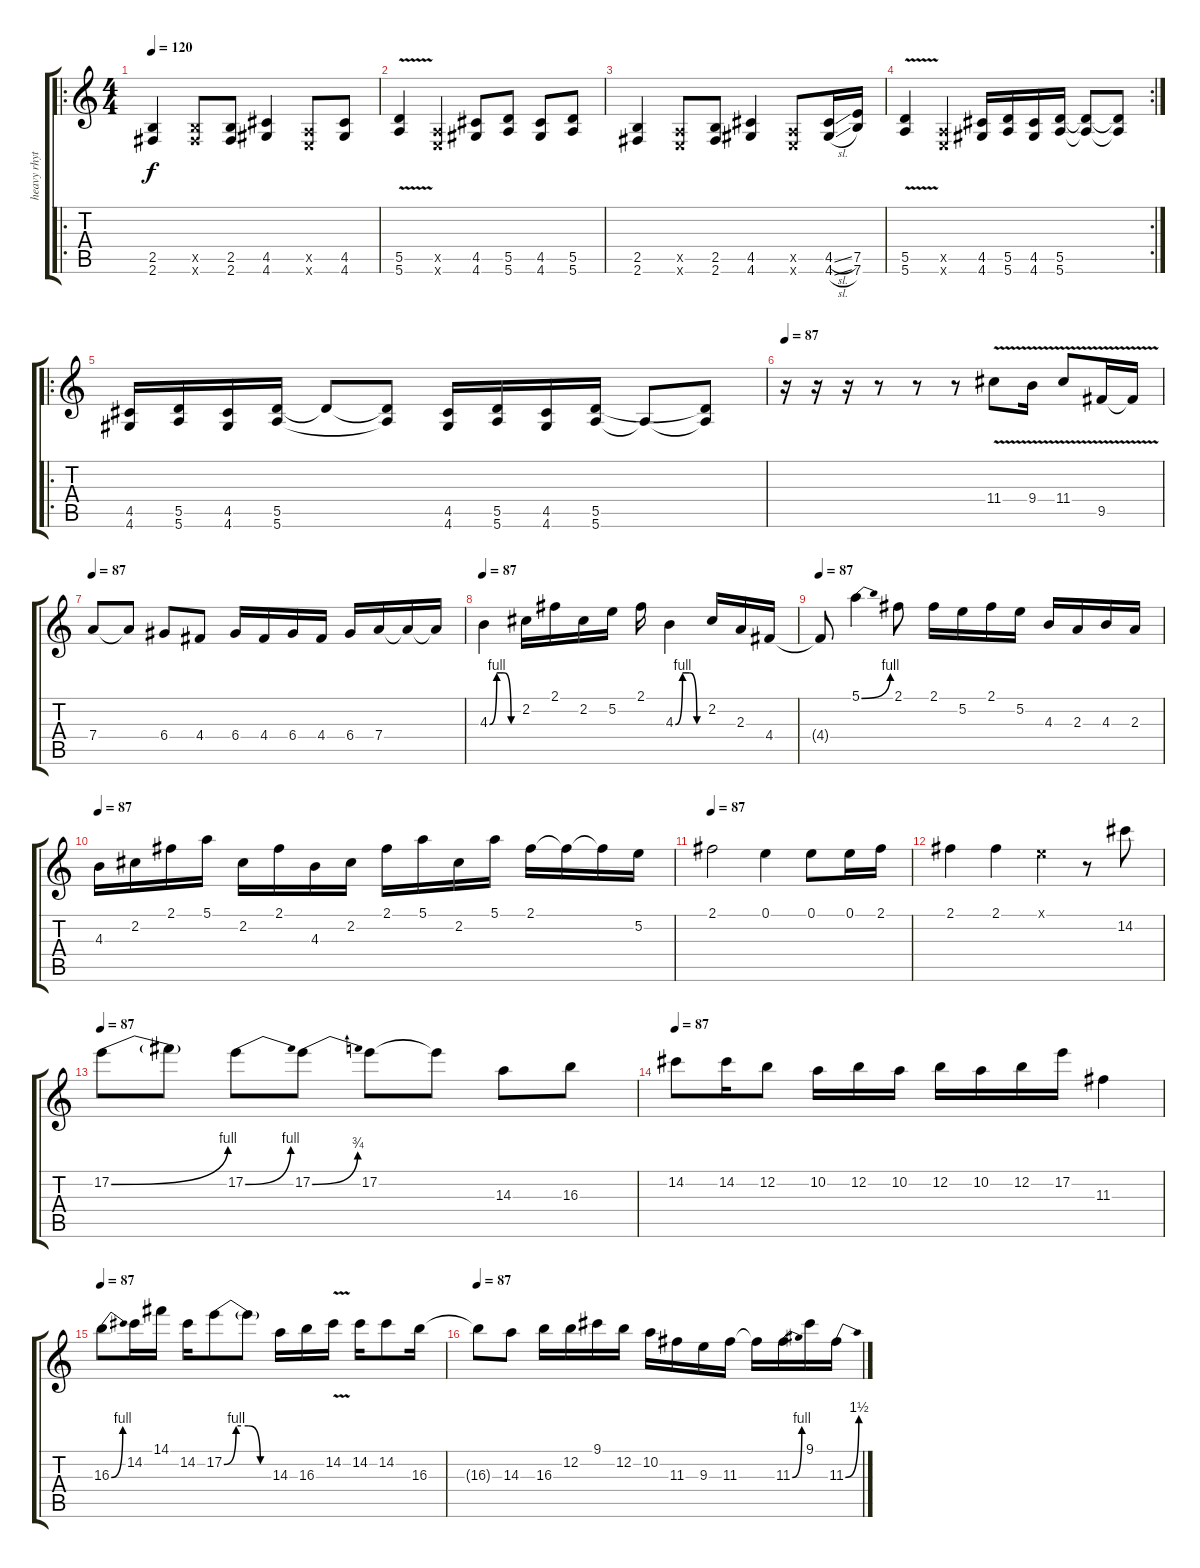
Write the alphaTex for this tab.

\track ("heavy rhytm/solo (alexandre)" "heavy rhyt") {instrument overdrivenguitar}
\staff {score tabs}
\tuning (E4 B3 G3 D3 A2 E2) {hide}
\ro
\ts (4 4)
\tempo 120
\clef g2
\ks c
(2.5 2.6).4{dy f instrument overdrivenguitar} (2.5{x} 2.6{x}).8 (2.5 2.6).8 (4.5 4.6).4 (0.5{x} 0.6{x}).8 (4.5 4.6).8 |
(5.5{v} 5.6).4 (0.5{x} 0.6{x}).4 (4.5 4.6).8 (5.5 5.6).8 (4.5 4.6).8 (5.5 5.6).8 |
(2.5 2.6).4 (0.5{x} 0.6{x}).8 (2.5 2.6).8 (4.5 4.6).4 (0.5{x} 0.6{x}).8 (4.5{sl} 4.6{sl}).16 (7.5 7.6).16 |
\rc 2
(5.5{v} 5.6).4 (0.5{x} 0.6{x}).4 (4.5 4.6).16{instrument distortionguitar} (5.5 5.6).16 (4.5 4.6).16 (5.5 5.6).16{instrument overdrivenguitar} (5.5{t} 5.6{t}).8 (5.5{t} 5.6{t}).8 |
\ro
(4.5 4.6).16 (5.5 5.6).16 (4.5 4.6).16 (5.5 5.6).16 5.5{t}.8 (5.5{t} 5.6{t}).8 (4.5 4.6).16 (5.5 5.6).16 (4.5 4.6).16 (5.5 5.6).16 5.6{t}.8 (5.5{t} 5.6{t}).8 |
\tempo 87
r.16 r.16 r.16 r.8 r.8 r.8 11.4{v}.8 9.4{v}.16 11.4{v}.8 9.5{v}.16 9.5{t}.16 |
\tempo 87
7.4.8 7.4{t}.8 6.4.8 4.4.8 6.4.16 4.4.16 6.4.16 4.4.16 6.4.16 7.4.16 7.4{t}.16 7.4{t}.16 |
\tempo 87
4.3{be (custom 0 0 15 4 30 4 45 0 60 0)}.4 2.2.16 2.1.16 2.2.16 5.2.16 2.1.16 4.3{be (custom 0 0 15 4 30 4 45 0 60 0)}.4 2.2.16 2.3.16 4.4.16 |
\tempo 87
4.4{t}.8 5.1{be (bend 0 0 60 4)}.4 2.1.8 2.1.16 5.2.16 2.1.16 5.2.16 4.3.16 2.3.16 4.3.16 2.3.16 |
\tempo 87
4.3.16 2.2.16 2.1.16 5.1.16 2.2.16 2.1.16 4.3.16 2.2.16 2.1.16 5.1.16 2.2.16 5.1.16 2.1.16 2.1{t}.16 2.1{t}.16 5.2.16 |
\tempo 87
2.1.2 0.1.4 0.1.8 0.1.16 2.1.16 |
2.1.4 2.1.4 0.1{x}.4 r.8 14.2.8 |
\tempo 87
17.2{be (bend 0 0 60 4)}.8 17.2{t}.8 17.2{be (bend 0 0 60 4)}.8 17.2{be (bend 0 0 60 3)}.8 17.2.8 17.2{t}.8 14.3.8 16.3.8 |
\tempo 87
14.2.8 14.2.16 12.2.8 10.2.16 12.2.16 10.2.16 12.2.16 10.2.16 12.2.16 17.2.16 11.3.4 |
\tempo 87
16.3{be (bend 0 0 60 4)}.8 14.2.16 14.1.16 14.2.16 17.2{be (custom 0 0 15 4 30 4 45 0 60 0)}.8 17.2{t}.8 14.3.16 16.3.16 14.2{v}.16 14.2.16 14.2.8 16.3.16 |
\tempo 87
16.3{t}.8 14.3.8 16.3.16 12.2.16 9.1.16 12.2.16 10.2.16 11.3.16 9.3.16 11.3.16 11.3{t}.16 11.3{be (bend 0 0 60 4)}.16 9.1.16 11.3{be (bend 0 0 60 6)}.16
